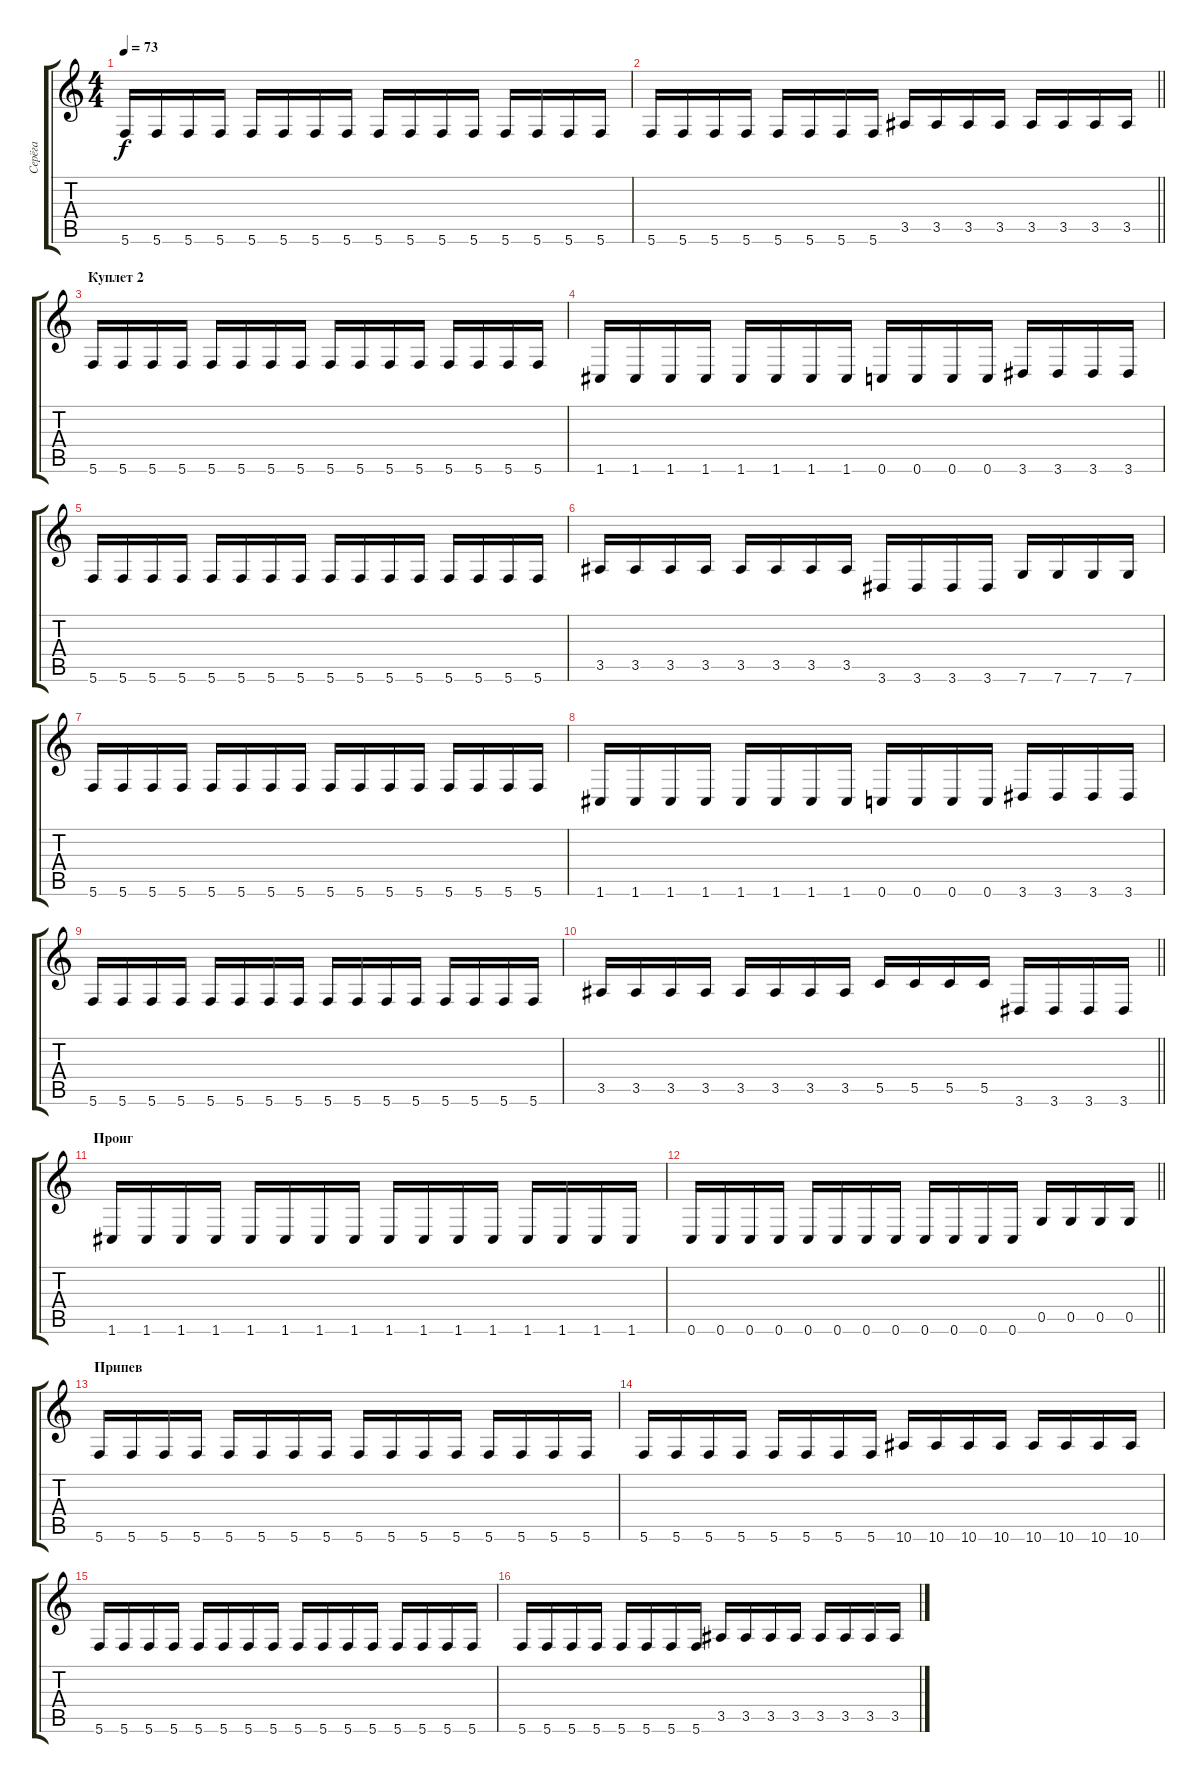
\track ("Серёга" "Серёга") {instrument electricbassfinger}
\staff {score tabs}
\tuning (D4 A3 F3 C3 G2 C2) {hide}
\ts (4 4)
\tempo 73
\clef g2
\ks c
5.6.16{dy f} 5.6.16 5.6.16 5.6.16 5.6.16 5.6.16 5.6.16 5.6.16 5.6.16 5.6.16 5.6.16 5.6.16 5.6.16 5.6.16 5.6.16 5.6.16 |
\barLineRight lightlight
5.6.16 5.6.16 5.6.16 5.6.16 5.6.16 5.6.16 5.6.16 5.6.16 3.5.16 3.5.16 3.5.16 3.5.16 3.5.16 3.5.16 3.5.16 3.5.16 |
\section ("" "Куплет 2")
5.6.16 5.6.16 5.6.16 5.6.16 5.6.16 5.6.16 5.6.16 5.6.16 5.6.16 5.6.16 5.6.16 5.6.16 5.6.16 5.6.16 5.6.16 5.6.16 |
1.6.16 1.6.16 1.6.16 1.6.16 1.6.16 1.6.16 1.6.16 1.6.16 0.6.16 0.6.16 0.6.16 0.6.16 3.6.16 3.6.16 3.6.16 3.6.16 |
5.6.16 5.6.16 5.6.16 5.6.16 5.6.16 5.6.16 5.6.16 5.6.16 5.6.16 5.6.16 5.6.16 5.6.16 5.6.16 5.6.16 5.6.16 5.6.16 |
3.5.16 3.5.16 3.5.16 3.5.16 3.5.16 3.5.16 3.5.16 3.5.16 3.6.16 3.6.16 3.6.16 3.6.16 7.6.16 7.6.16 7.6.16 7.6.16 |
5.6.16 5.6.16 5.6.16 5.6.16 5.6.16 5.6.16 5.6.16 5.6.16 5.6.16 5.6.16 5.6.16 5.6.16 5.6.16 5.6.16 5.6.16 5.6.16 |
1.6.16 1.6.16 1.6.16 1.6.16 1.6.16 1.6.16 1.6.16 1.6.16 0.6.16 0.6.16 0.6.16 0.6.16 3.6.16 3.6.16 3.6.16 3.6.16 |
5.6.16 5.6.16 5.6.16 5.6.16 5.6.16 5.6.16 5.6.16 5.6.16 5.6.16 5.6.16 5.6.16 5.6.16 5.6.16 5.6.16 5.6.16 5.6.16 |
\barLineRight lightlight
3.5.16 3.5.16 3.5.16 3.5.16 3.5.16 3.5.16 3.5.16 3.5.16 5.5.16 5.5.16 5.5.16 5.5.16 3.6.16 3.6.16 3.6.16 3.6.16 |
\section ("" "Проиг")
1.6.16 1.6.16 1.6.16 1.6.16 1.6.16 1.6.16 1.6.16 1.6.16 1.6.16 1.6.16 1.6.16 1.6.16 1.6.16 1.6.16 1.6.16 1.6.16 |
\barLineRight lightlight
0.6.16 0.6.16 0.6.16 0.6.16 0.6.16 0.6.16 0.6.16 0.6.16 0.6.16 0.6.16 0.6.16 0.6.16 0.5.16 0.5.16 0.5.16 0.5.16 |
\section ("" "Припев")
5.6.16 5.6.16 5.6.16 5.6.16 5.6.16 5.6.16 5.6.16 5.6.16 5.6.16 5.6.16 5.6.16 5.6.16 5.6.16 5.6.16 5.6.16 5.6.16 |
5.6.16 5.6.16 5.6.16 5.6.16 5.6.16 5.6.16 5.6.16 5.6.16 10.6.16 10.6.16 10.6.16 10.6.16 10.6.16 10.6.16 10.6.16 10.6.16 |
5.6.16 5.6.16 5.6.16 5.6.16 5.6.16 5.6.16 5.6.16 5.6.16 5.6.16 5.6.16 5.6.16 5.6.16 5.6.16 5.6.16 5.6.16 5.6.16 |
5.6.16 5.6.16 5.6.16 5.6.16 5.6.16 5.6.16 5.6.16 5.6.16 3.5.16 3.5.16 3.5.16 3.5.16 3.5.16 3.5.16 3.5.16 3.5.16
